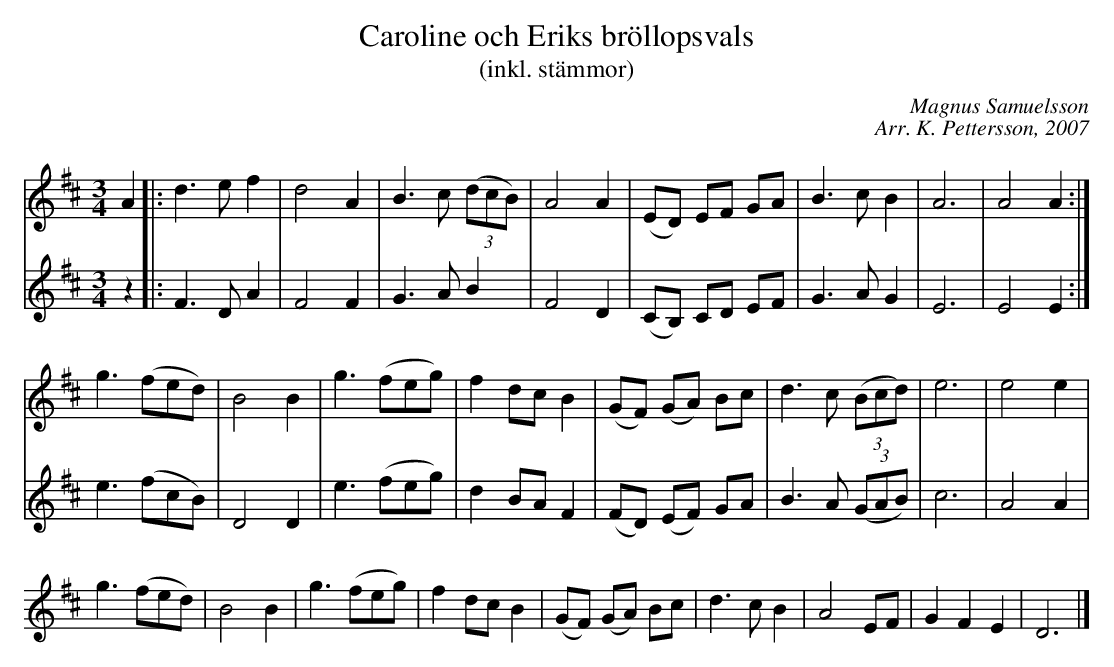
X:1
T: Caroline och Eriks bröllopsvals
T: (inkl. stämmor)
C: Magnus Samuelsson
C: Arr. K. Pettersson, 2007
M: 3/4
L: 1/4
K: D
V:1
A |: d>ef | d2A | B>c ((3d/c/B/) | A2A | (E/D/) E/F/ G/A/ | B>cB | A3 | A2A :|
g>(fe/d/) | B2B | g>(fe/g/) | fd/c/B | (G/F/) (G/A/) B/c/ | d>c ((3B/c/d/) | e3 | e2e |
g>(fe/d/) | B2B | g>(fe/g/) | fd/c/B | (G/F/) (G/A/) B/c/ | d>cB | A2E/F/ | GFE | D3 |]
V:2
z |: F>DA | F2F | G>AB | F2D | (C/B,/) C/D/ E/F/ | G>AG | E3 | E2E :|
e>(fc/B/) | D2D | e>(fe/g/) | dB/A/F | (F/D/) (E/F/) G/A/ | B>A ((3G/A/B/) | c3 | A2A |
